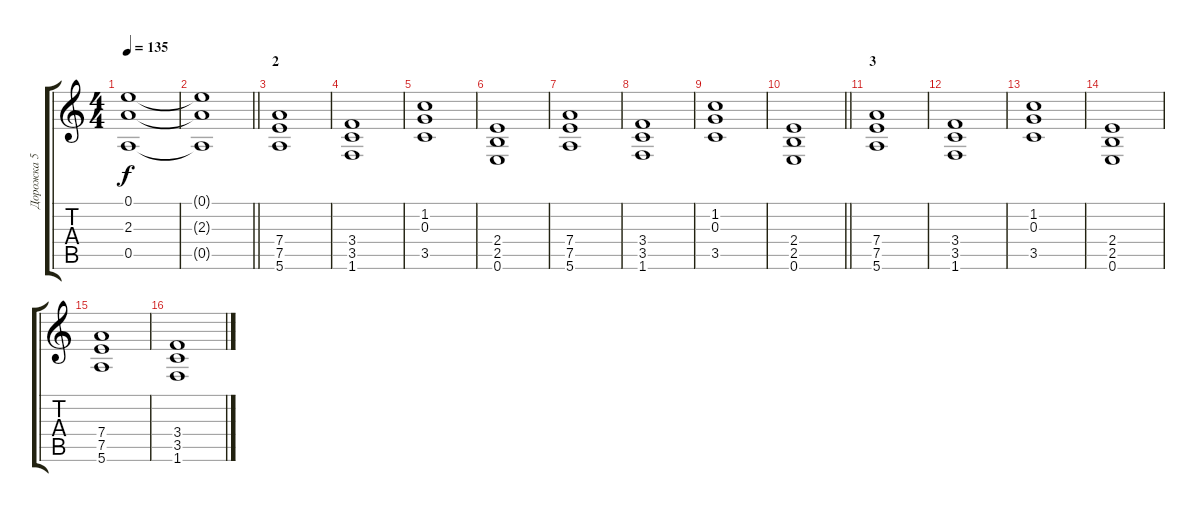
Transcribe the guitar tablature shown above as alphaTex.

\track ("Дорожка 5" "Дорожка 5") {instrument distortionguitar}
\staff {score tabs}
\tuning (E4 B3 G3 D3 A2 E2) {hide}
\ts (4 4)
\tempo 135
\clef g2
\ks c
(0.1{t} 2.3{t} 0.5{t}).1{dy f volume 10} |
\barLineRight lightlight
(0.1{t} 2.3{t} 0.5{t}).1 |
\section ("" "2")
(7.4 7.5 5.6).1{volume 11 instrument distortionguitar} |
(3.4 3.5 1.6).1 |
(1.2 0.3 3.5).1 |
(2.4 2.5 0.6).1 |
(7.4 7.5 5.6).1 |
(3.4 3.5 1.6).1 |
(1.2 0.3 3.5).1 |
\barLineRight lightlight
(2.4 2.5 0.6).1 |
\section ("" "3")
(7.4 7.5 5.6).1 |
(3.4 3.5 1.6).1 |
(1.2 0.3 3.5).1 |
(2.4 2.5 0.6).1 |
(7.4 7.5 5.6).1 |
(3.4 3.5 1.6).1
